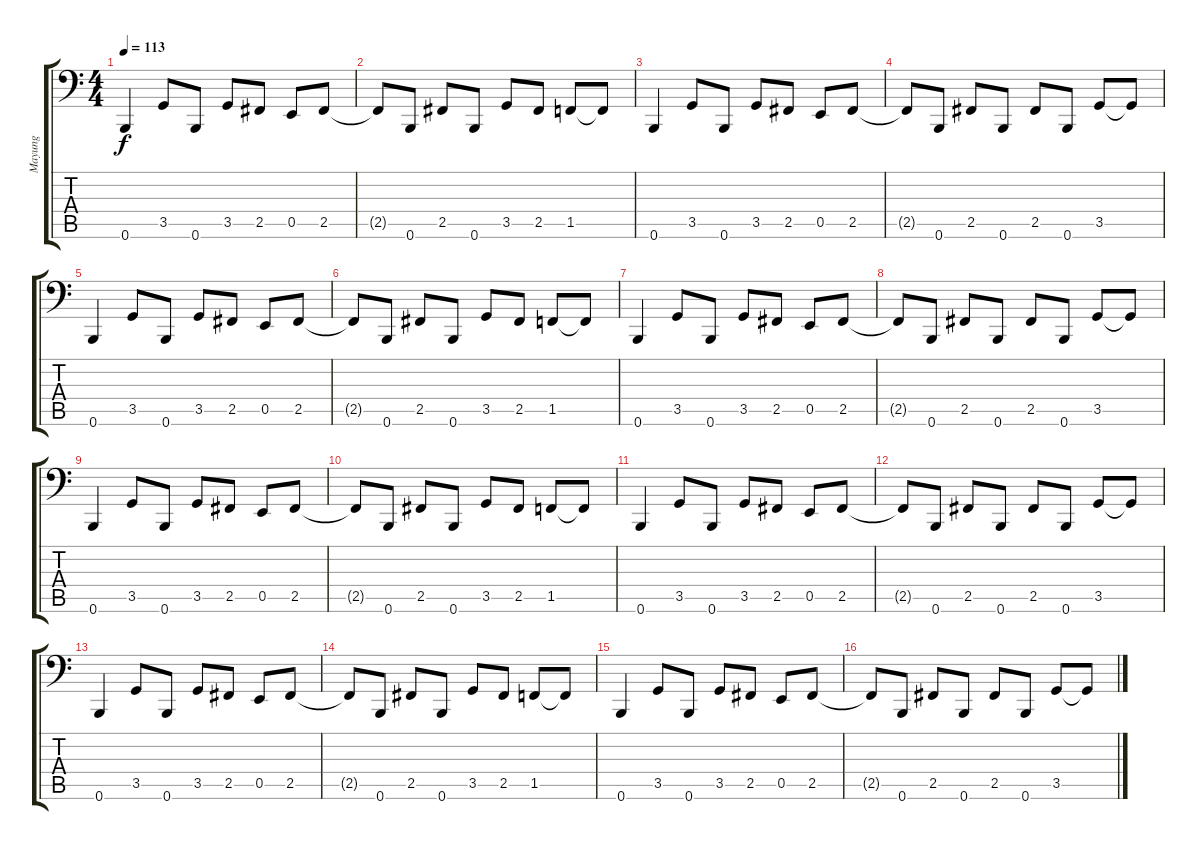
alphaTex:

\track ("Mayung" "Mayung") {instrument electricbasspick}
\staff {score tabs}
\tuning (C3 G2 D2 A1 E1 B0) {hide}
\ts (4 4)
\tempo 113
\clef f4
\ks c
0.6.4{dy f} 3.5.8 0.6.8 3.5.8 2.5.8 0.5.8 2.5.8 |
2.5{t}.8 0.6.8 2.5.8 0.6.8 3.5.8 2.5.8 1.5.8 1.5{t}.8 |
0.6.4 3.5.8 0.6.8 3.5.8 2.5.8 0.5.8 2.5.8 |
2.5{t}.8 0.6.8 2.5.8 0.6.8 2.5.8 0.6.8 3.5.8 3.5{t}.8 |
0.6.4 3.5.8 0.6.8 3.5.8 2.5.8 0.5.8 2.5.8 |
2.5{t}.8 0.6.8 2.5.8 0.6.8 3.5.8 2.5.8 1.5.8 1.5{t}.8 |
0.6.4 3.5.8 0.6.8 3.5.8 2.5.8 0.5.8 2.5.8 |
2.5{t}.8 0.6.8 2.5.8 0.6.8 2.5.8 0.6.8 3.5.8 3.5{t}.8 |
0.6.4 3.5.8 0.6.8 3.5.8 2.5.8 0.5.8 2.5.8 |
2.5{t}.8 0.6.8 2.5.8 0.6.8 3.5.8 2.5.8 1.5.8 1.5{t}.8 |
0.6.4 3.5.8 0.6.8 3.5.8 2.5.8 0.5.8 2.5.8 |
2.5{t}.8 0.6.8 2.5.8 0.6.8 2.5.8 0.6.8 3.5.8 3.5{t}.8 |
0.6.4 3.5.8 0.6.8 3.5.8 2.5.8 0.5.8 2.5.8 |
2.5{t}.8 0.6.8 2.5.8 0.6.8 3.5.8 2.5.8 1.5.8 1.5{t}.8 |
0.6.4 3.5.8 0.6.8 3.5.8 2.5.8 0.5.8 2.5.8 |
2.5{t}.8 0.6.8 2.5.8 0.6.8 2.5.8 0.6.8 3.5.8 3.5{t}.8
